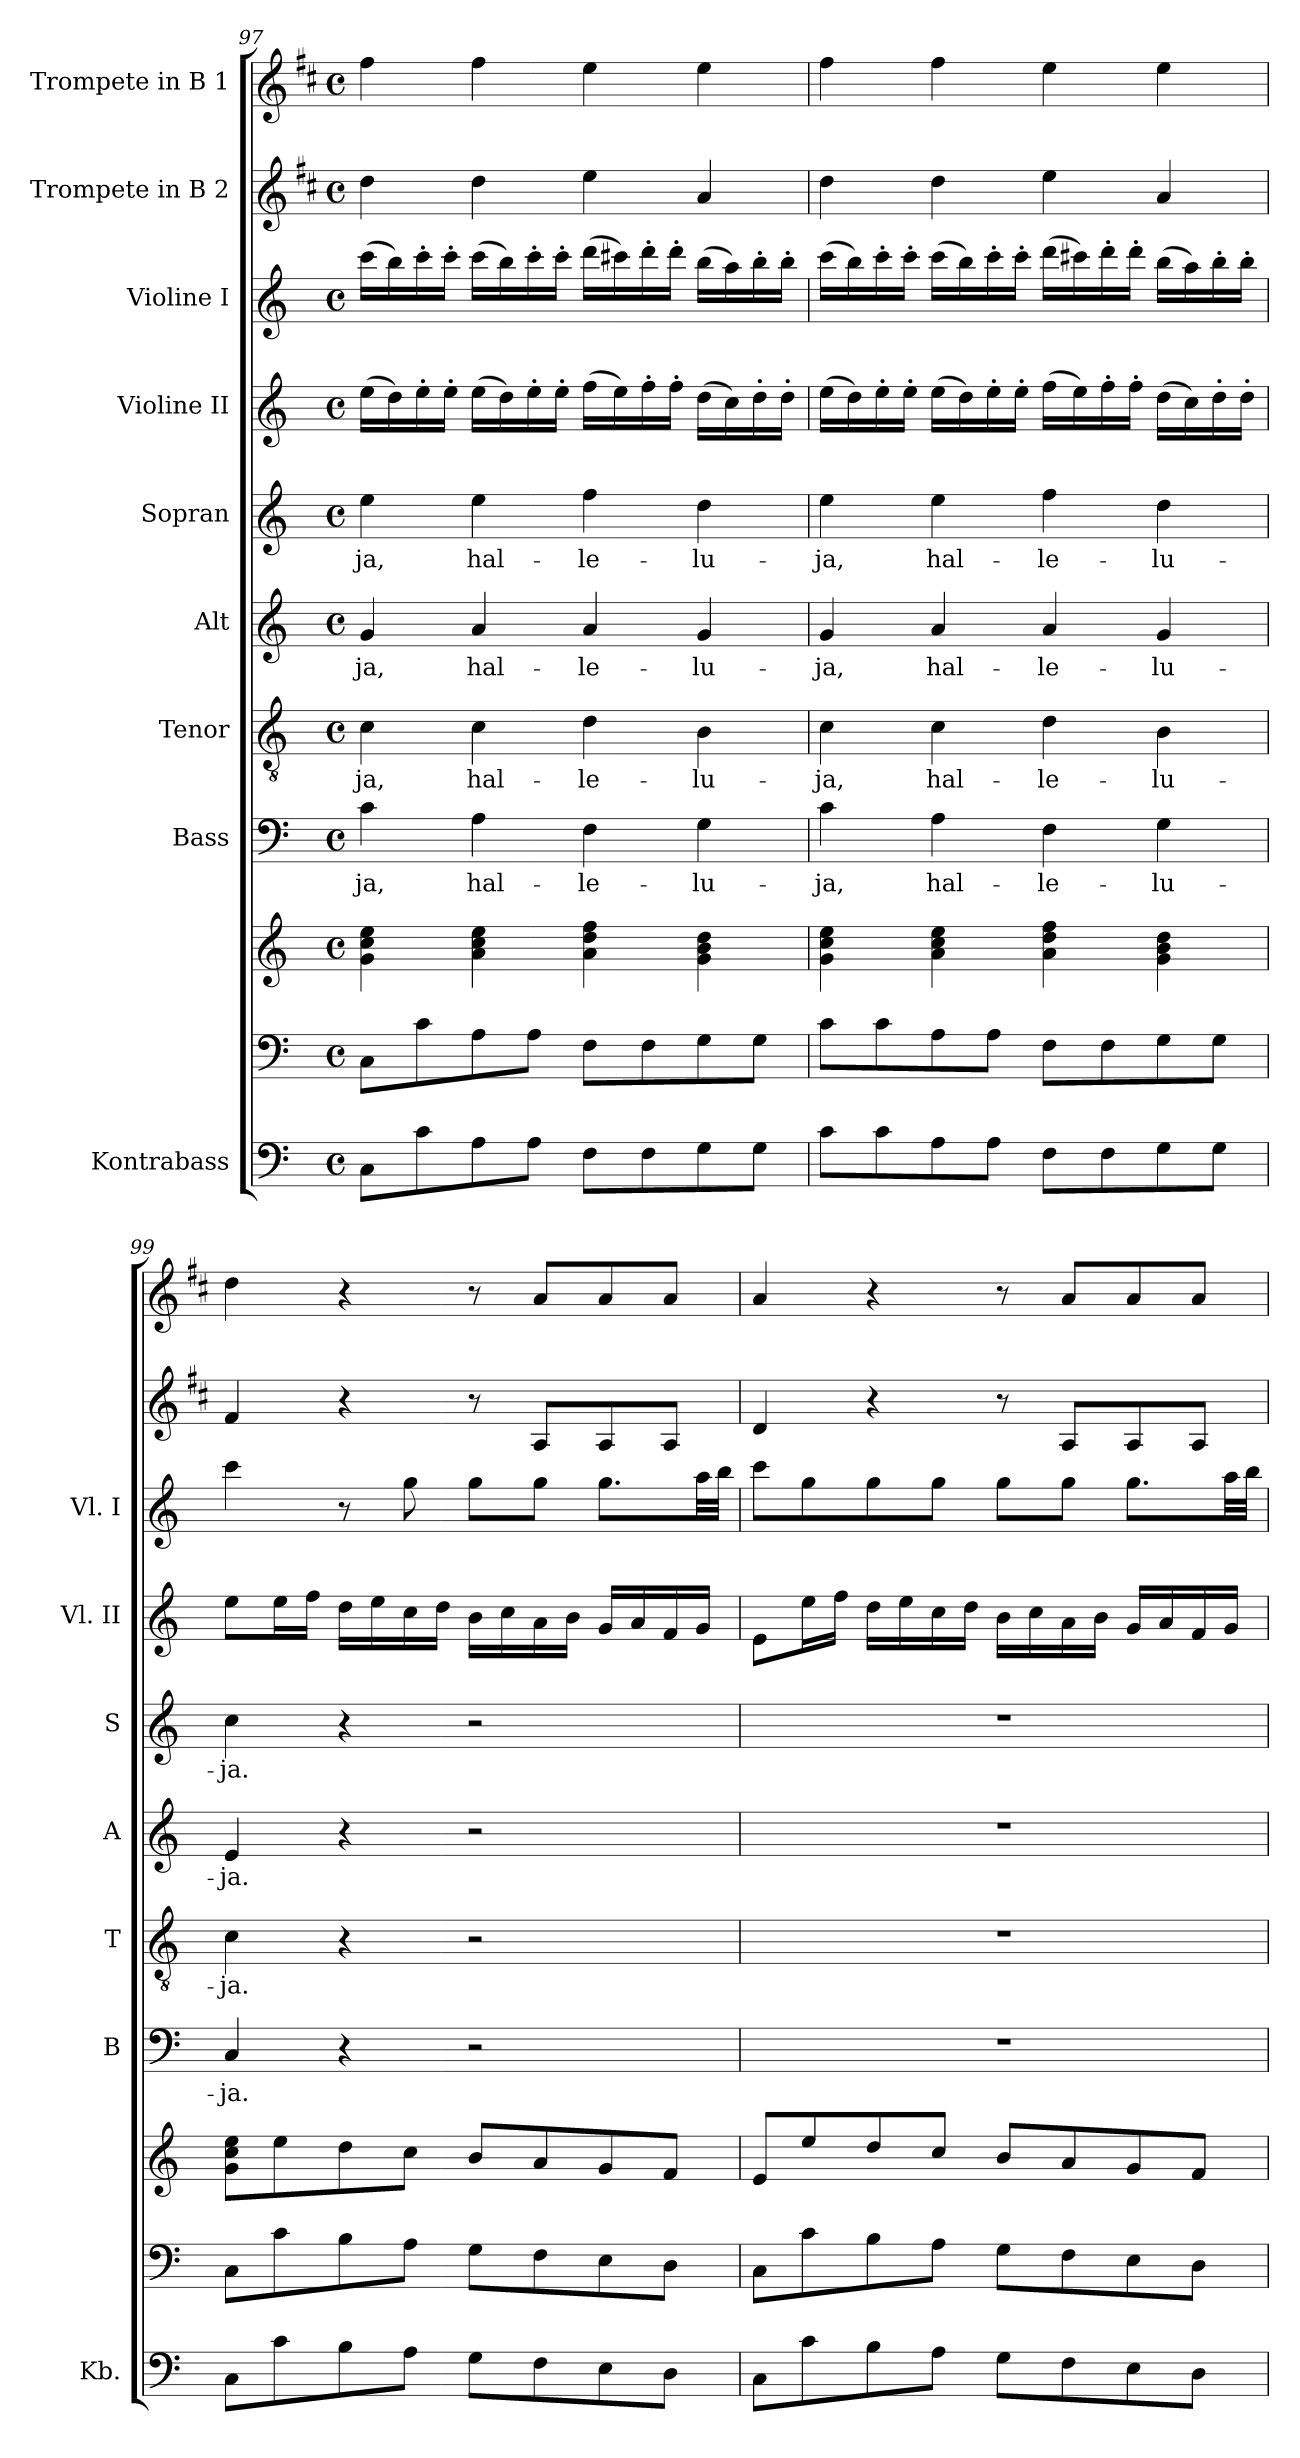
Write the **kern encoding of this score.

**kern	**kern	**kern	**kern	**text	**kern	**text	**kern	**text	**kern	**text	**kern	**kern	**kern	**kern
*part10	*part9	*part9	*part8	*part8	*part7	*part7	*part6	*part6	*part5	*part5	*part4	*part3	*part2	*part1
*staff11	*staff10	*staff9	*staff8	*staff8	*staff7	*staff7	*staff6	*staff6	*staff5	*staff5	*staff4	*staff3	*staff2	*staff1
*I"Kontrabass	*	*	*I"Bass	*	*I"Tenor	*	*I"Alt	*	*I"Sopran	*	*I"Violine II	*I"Violine I	*I"Trompete in B 2	*I"Trompete in B 1
*I'Kb.	*	*	*I'B	*	*I'T	*	*I'A	*	*I'S	*	*I'Vl. II	*I'Vl. I	*	*
*clefF4	*clefF4	*clefG2	*clefF4	*	*clefGv2	*	*clefG2	*	*clefG2	*	*clefG2	*clefG2	*clefG2	*clefG2
*ITrd7c12	*	*	*	*	*	*	*	*	*	*	*	*	*ITrd1c2	*ITrd1c2
*k[]	*k[]	*k[]	*k[]	*	*k[]	*	*k[]	*	*k[]	*	*k[]	*k[]	*k[]	*k[]
*C:	*C:	*C:	*C:	*	*C:	*	*C:	*	*C:	*	*C:	*C:	*C:	*C:
*M4/4	*M4/4	*M4/4	*M4/4	*	*M4/4	*	*M4/4	*	*M4/4	*	*M4/4	*M4/4	*M4/4	*M4/4
*met(c)	*met(c)	*met(c)	*met(c)	*	*met(c)	*	*met(c)	*	*met(c)	*	*met(c)	*met(c)	*met(c)	*met(c)
=97	=97	=97	=97	=97	=97	=97	=97	=97	=97	=97	=97	=97	=97	=97
!	!	!	!	!LO:LY:b	!	!LO:LY:b	!	!LO:LY:b	!	!LO:LY:b	!	!	!	!
8CC\L	8C\L	4g\ 4cc\ 4ee\	4c\	-ja,	4c\	-ja,	4g/	-ja,	4ee\	-ja,	(>16ee\LL	(>16ccc\LL	4cc\	4ee\
.	.	.	.	.	.	.	.	.	.	.	16dd\)	16bb\)	.	.
8C\	8c\	.	.	.	.	.	.	.	.	.	16ee'>\	16ccc'>\	.	.
.	.	.	.	.	.	.	.	.	.	.	16ee'>\JJ	16ccc'>\JJ	.	.
!	!	!	!	!LO:LY:b	!	!LO:LY:b	!	!LO:LY:b	!	!LO:LY:b	!	!	!	!
8AA\	8A\	4a\ 4cc\ 4ee\	4A\	hal-	4c\	hal-	4a/	hal-	4ee\	hal-	(>16ee\LL	(>16ccc\LL	4cc\	4ee\
.	.	.	.	.	.	.	.	.	.	.	16dd\)	16bb\)	.	.
8AA\J	8A\J	.	.	.	.	.	.	.	.	.	16ee'>\	16ccc'>\	.	.
.	.	.	.	.	.	.	.	.	.	.	16ee'>\JJ	16ccc'>\JJ	.	.
!	!	!	!	!LO:LY:b	!	!LO:LY:b	!	!LO:LY:b	!	!LO:LY:b	!	!	!	!
8FF\L	8F\L	4a\ 4dd\ 4ff\	4F\	-le-	4d\	-le-	4a/	-le-	4ff\	-le-	(>16ff\LL	(>16ddd\LL	4dd\	4dd\
.	.	.	.	.	.	.	.	.	.	.	16ee\)	16ccc#X\)	.	.
8FF\	8F\	.	.	.	.	.	.	.	.	.	16ff'>\	16ddd'>\	.	.
.	.	.	.	.	.	.	.	.	.	.	16ff'>\JJ	16ddd'>\JJ	.	.
!	!	!	!	!LO:LY:b	!	!LO:LY:b	!	!LO:LY:b	!	!LO:LY:b	!	!	!	!
8GG\	8G\	4g\ 4b\ 4dd\	4G\	-lu-	4B\	-lu-	4g/	-lu-	4dd\	-lu-	(>16dd\LL	(>16bb\LL	4g/	4dd\
.	.	.	.	.	.	.	.	.	.	.	16cc\)	16aa\)	.	.
8GG\J	8G\J	.	.	.	.	.	.	.	.	.	16dd'>\	16bb'>\	.	.
.	.	.	.	.	.	.	.	.	.	.	16dd'>\JJ	16bb'>\JJ	.	.
=98	=98	=98	=98	=98	=98	=98	=98	=98	=98	=98	=98	=98	=98	=98
!	!	!	!	!LO:LY:b	!	!LO:LY:b	!	!LO:LY:b	!	!LO:LY:b	!	!	!	!
8C\L	8c\L	4g\ 4cc\ 4ee\	4c\	-ja,	4c\	-ja,	4g/	-ja,	4ee\	-ja,	(>16ee\LL	(>16ccc\LL	4cc\	4ee\
.	.	.	.	.	.	.	.	.	.	.	16dd\)	16bb\)	.	.
8C\	8c\	.	.	.	.	.	.	.	.	.	16ee'>\	16ccc'>\	.	.
.	.	.	.	.	.	.	.	.	.	.	16ee'>\JJ	16ccc'>\JJ	.	.
!	!	!	!	!LO:LY:b	!	!LO:LY:b	!	!LO:LY:b	!	!LO:LY:b	!	!	!	!
8AA\	8A\	4a\ 4cc\ 4ee\	4A\	hal-	4c\	hal-	4a/	hal-	4ee\	hal-	(>16ee\LL	(>16ccc\LL	4cc\	4ee\
.	.	.	.	.	.	.	.	.	.	.	16dd\)	16bb\)	.	.
8AA\J	8A\J	.	.	.	.	.	.	.	.	.	16ee'>\	16ccc'>\	.	.
.	.	.	.	.	.	.	.	.	.	.	16ee'>\JJ	16ccc'>\JJ	.	.
!	!	!	!	!LO:LY:b	!	!LO:LY:b	!	!LO:LY:b	!	!LO:LY:b	!	!	!	!
8FF\L	8F\L	4a\ 4dd\ 4ff\	4F\	-le-	4d\	-le-	4a/	-le-	4ff\	-le-	(>16ff\LL	(>16ddd\LL	4dd\	4dd\
.	.	.	.	.	.	.	.	.	.	.	16ee\)	16ccc#X\)	.	.
8FF\	8F\	.	.	.	.	.	.	.	.	.	16ff'>\	16ddd'>\	.	.
.	.	.	.	.	.	.	.	.	.	.	16ff'>\JJ	16ddd'>\JJ	.	.
!	!	!	!	!LO:LY:b	!	!LO:LY:b	!	!LO:LY:b	!	!LO:LY:b	!	!	!	!
8GG\	8G\	4g\ 4b\ 4dd\	4G\	-lu-	4B\	-lu-	4g/	-lu-	4dd\	-lu-	(>16dd\LL	(>16bb\LL	4g/	4dd\
.	.	.	.	.	.	.	.	.	.	.	16cc\)	16aa\)	.	.
8GG\J	8G\J	.	.	.	.	.	.	.	.	.	16dd'>\	16bb'>\	.	.
.	.	.	.	.	.	.	.	.	.	.	16dd'>\JJ	16bb'>\JJ	.	.
!!LO:PB:g=z
=99	=99	=99	=99	=99	=99	=99	=99	=99	=99	=99	=99	=99	=99	=99
!	!	!	!	!LO:LY:b	!	!LO:LY:b	!	!LO:LY:b	!	!LO:LY:b	!	!	!	!
8CC\L	8C\L	8g\ 8cc\ 8ee\L	4C/	-ja.	4c\	-ja.	4e/	-ja.	4cc\	-ja.	8ee\L	4ccc\	4e/	4cc\
8C\	8c\	8ee\	.	.	.	.	.	.	.	.	16ee\L	.	.	.
.	.	.	.	.	.	.	.	.	.	.	16ff\JJ	.	.	.
8BB\	8B\	8dd\	4r	.	4r	.	4r	.	4r	.	16dd\LL	8r	4r	4r
.	.	.	.	.	.	.	.	.	.	.	16ee\	.	.	.
8AA\J	8A\J	8cc\J	.	.	.	.	.	.	.	.	16cc\	8gg\	.	.
.	.	.	.	.	.	.	.	.	.	.	16dd\JJ	.	.	.
8GG\L	8G\L	8b/L	2r	.	2r	.	2r	.	2r	.	16b\LL	8gg\L	8r	8r
.	.	.	.	.	.	.	.	.	.	.	16cc\	.	.	.
8FF\	8F\	8a/	.	.	.	.	.	.	.	.	16a\	8gg\J	8G/L	8g/L
.	.	.	.	.	.	.	.	.	.	.	16b\JJ	.	.	.
8EE\	8E\	8g/	.	.	.	.	.	.	.	.	16g/LL	8.gg\L	8G/	8g/
.	.	.	.	.	.	.	.	.	.	.	16a/	.	.	.
8DD\J	8D\J	8f/J	.	.	.	.	.	.	.	.	16f/	.	8G/J	8g/J
.	.	.	.	.	.	.	.	.	.	.	16g/JJ	32aa\LL	.	.
.	.	.	.	.	.	.	.	.	.	.	.	32bb\JJJ	.	.
=100	=100	=100	=100	=100	=100	=100	=100	=100	=100	=100	=100	=100	=100	=100
8CC\L	8C\L	8e/L	1r	.	1r	.	1r	.	1r	.	8e\L	8ccc\L	4c/	4g/
8C\	8c\	8ee/	.	.	.	.	.	.	.	.	16ee\L	8gg\	.	.
.	.	.	.	.	.	.	.	.	.	.	16ff\JJ	.	.	.
8BB\	8B\	8dd/	.	.	.	.	.	.	.	.	16dd\LL	8gg\	4r	4r
.	.	.	.	.	.	.	.	.	.	.	16ee\	.	.	.
8AA\J	8A\J	8cc/J	.	.	.	.	.	.	.	.	16cc\	8gg\J	.	.
.	.	.	.	.	.	.	.	.	.	.	16dd\JJ	.	.	.
8GG\L	8G\L	8b/L	.	.	.	.	.	.	.	.	16b\LL	8gg\L	8r	8r
.	.	.	.	.	.	.	.	.	.	.	16cc\	.	.	.
8FF\	8F\	8a/	.	.	.	.	.	.	.	.	16a\	8gg\J	8G/L	8g/L
.	.	.	.	.	.	.	.	.	.	.	16b\JJ	.	.	.
8EE\	8E\	8g/	.	.	.	.	.	.	.	.	16g/LL	8.gg\L	8G/	8g/
.	.	.	.	.	.	.	.	.	.	.	16a/	.	.	.
8DD\J	8D\J	8f/J	.	.	.	.	.	.	.	.	16f/	.	8G/J	8g/J
.	.	.	.	.	.	.	.	.	.	.	16g/JJ	32aa\LL	.	.
.	.	.	.	.	.	.	.	.	.	.	.	32bb\JJJ	.	.
=	=	=	=	=	=	=	=	=	=	=	=	=	=	=
*-	*-	*-	*-	*-	*-	*-	*-	*-	*-	*-	*-	*-	*-	*-
